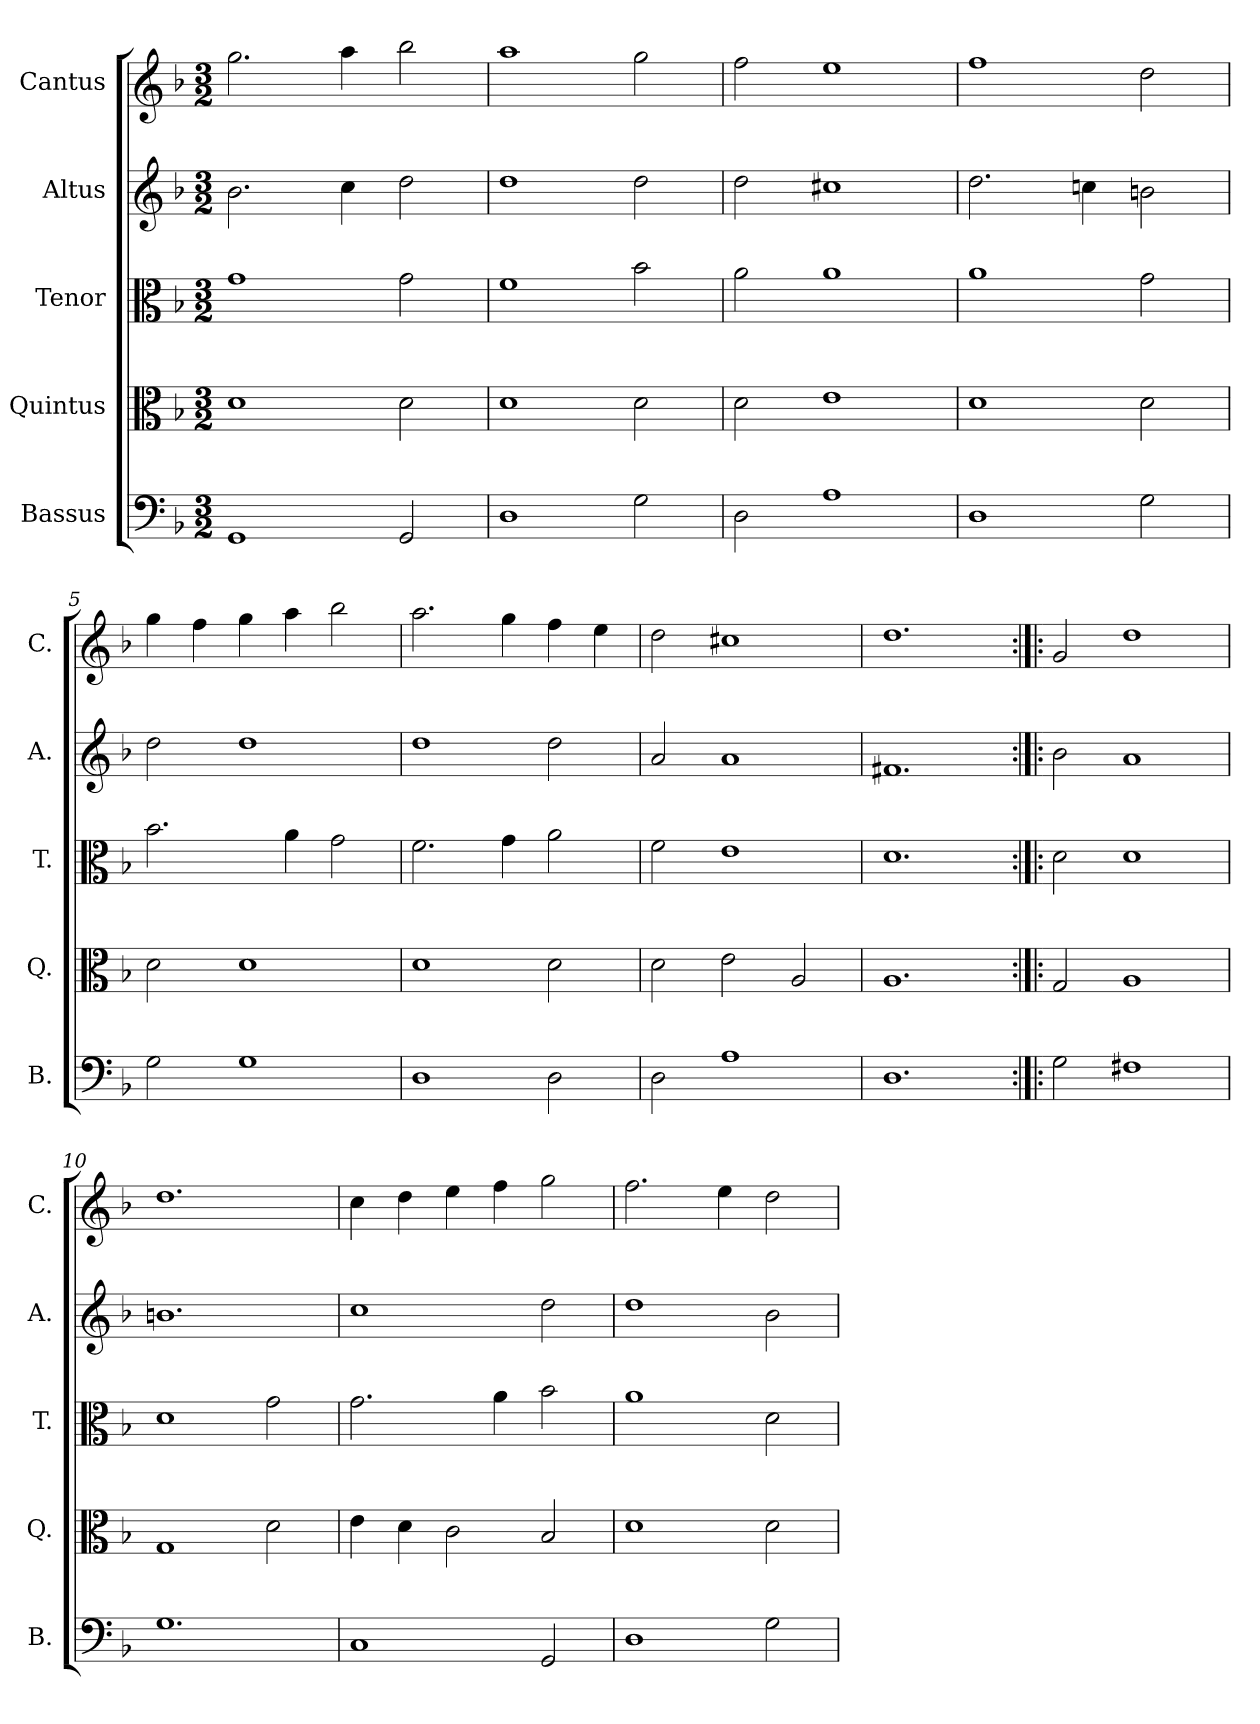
**kern	**kern	**kern	**kern	**kern
*part5	*part4	*part3	*part2	*part1
*staff5	*staff4	*staff3	*staff2	*staff1
*I"Bassus	*I"Quintus	*I"Tenor	*I"Altus	*I"Cantus
*I'B.	*I'Q.	*I'T.	*I'A.	*I'C.
*clefF4	*clefC3	*clefC3	*clefG2	*clefG2
*k[b-]	*k[b-]	*k[b-]	*k[b-]	*k[b-]
*F:	*F:	*F:	*F:	*F:
*M3/2	*M3/2	*M3/2	*M3/2	*M3/2
=1	=1	=1	=1	=1
1GG/	1d\	1g\	2.b-\	2.gg\
.	.	.	4cc\	4aa\
2GG/	2d\	2g\	2dd\	2bb-\
=2	=2	=2	=2	=2
1D\	1d\	1f\	1dd\	1aa\
2G\	2d\	2b-\	2dd\	2gg\
=3	=3	=3	=3	=3
2D\	2d\	2a\	2dd\	2ff\
1A\	1e\	1a\	1cc#X\	1ee\
=4	=4	=4	=4	=4
1D\	1d\	1a\	2.dd\	1ff\
.	.	.	4ccn\	.
2G\	2d\	2g\	2bn\	2dd\
=5	=5	=5	=5	=5
2G\	2d\	2.b-\	2dd\	4gg\
.	.	.	.	4ff\
1G\	1d\	.	1dd\	4gg\
.	.	4a\	.	4aa\
.	.	2g\	.	2bb-\
!!LO:LB:g=z
=6	=6	=6	=6	=6
1D\	1d\	2.f\	1dd\	2.aa\
.	.	4g\	.	4gg\
2D\	2d\	2a\	2dd\	4ff\
.	.	.	.	4ee\
=7	=7	=7	=7	=7
2D\	2d\	2f\	2a/	2dd\
1A\	2e\	1e\	1a/	1cc#X\
.	2A/	.	.	.
=8	=8	=8	=8	=8
1.D\	1.A/	1.d\	1.f#X/	1.dd\
=9:|!|:	=9:|!|:	=9:|!|:	=9:|!|:	=9:|!|:
2G\	2G/	2d\	2b-\	2g/
1F#X\	1A/	1d\	1a/	1dd\
=10	=10	=10	=10	=10
1.G\	1G/	1d\	1.bn\	1.dd\
.	2d\	2g\	.	.
!!LO:PB:g=z
=11	=11	=11	=11	=11
1C/	4e\	2.g\	1cc\	4cc\
.	4d\	.	.	4dd\
.	2c\	.	.	4ee\
.	.	4a\	.	4ff\
2GG/	2B-/	2b-\	2dd\	2gg\
=12	=12	=12	=12	=12
1D\	1d\	1a\	1dd\	2.ff\
.	.	.	.	4ee\
2G\	2d\	2d\	2b-\	2dd\
=	=	=	=	=
*-	*-	*-	*-	*-
